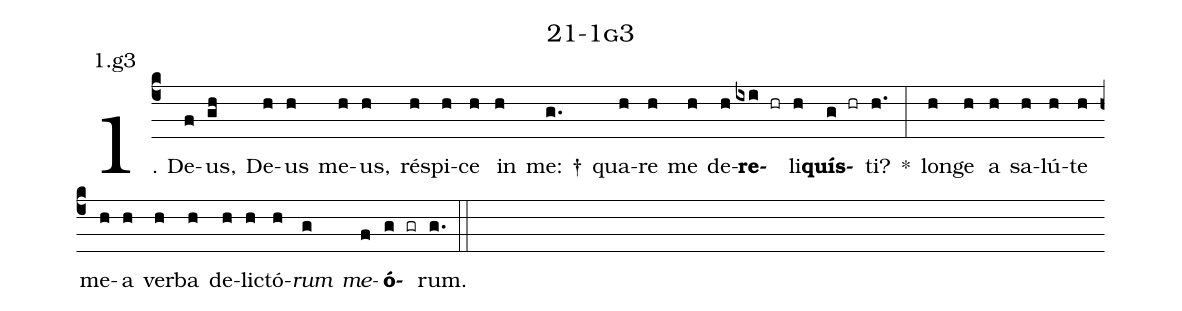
name: 21-1g3;
annotation: 1.g3;
%%
(c4)1. De(f)us,(gh) De(h)us(h) me(h)us,(h) ré(h)spi(h)ce(h) in(h) me: †(g.) qua(h)re(h) me(h) de(h)<b>re</b>(ixi hr)li(h)<b>quís</b>(g hr)ti?(h.) *(:) lon(h)ge(h) a(h) sa(h)lú(h)te(h) me(h)a(h) ver(h)ba(h) de(h)lic(h)tó(h)<i>rum</i>(g) <i>me</i>(f)<b>ó</b>(g gr)rum.(g.) (::)
